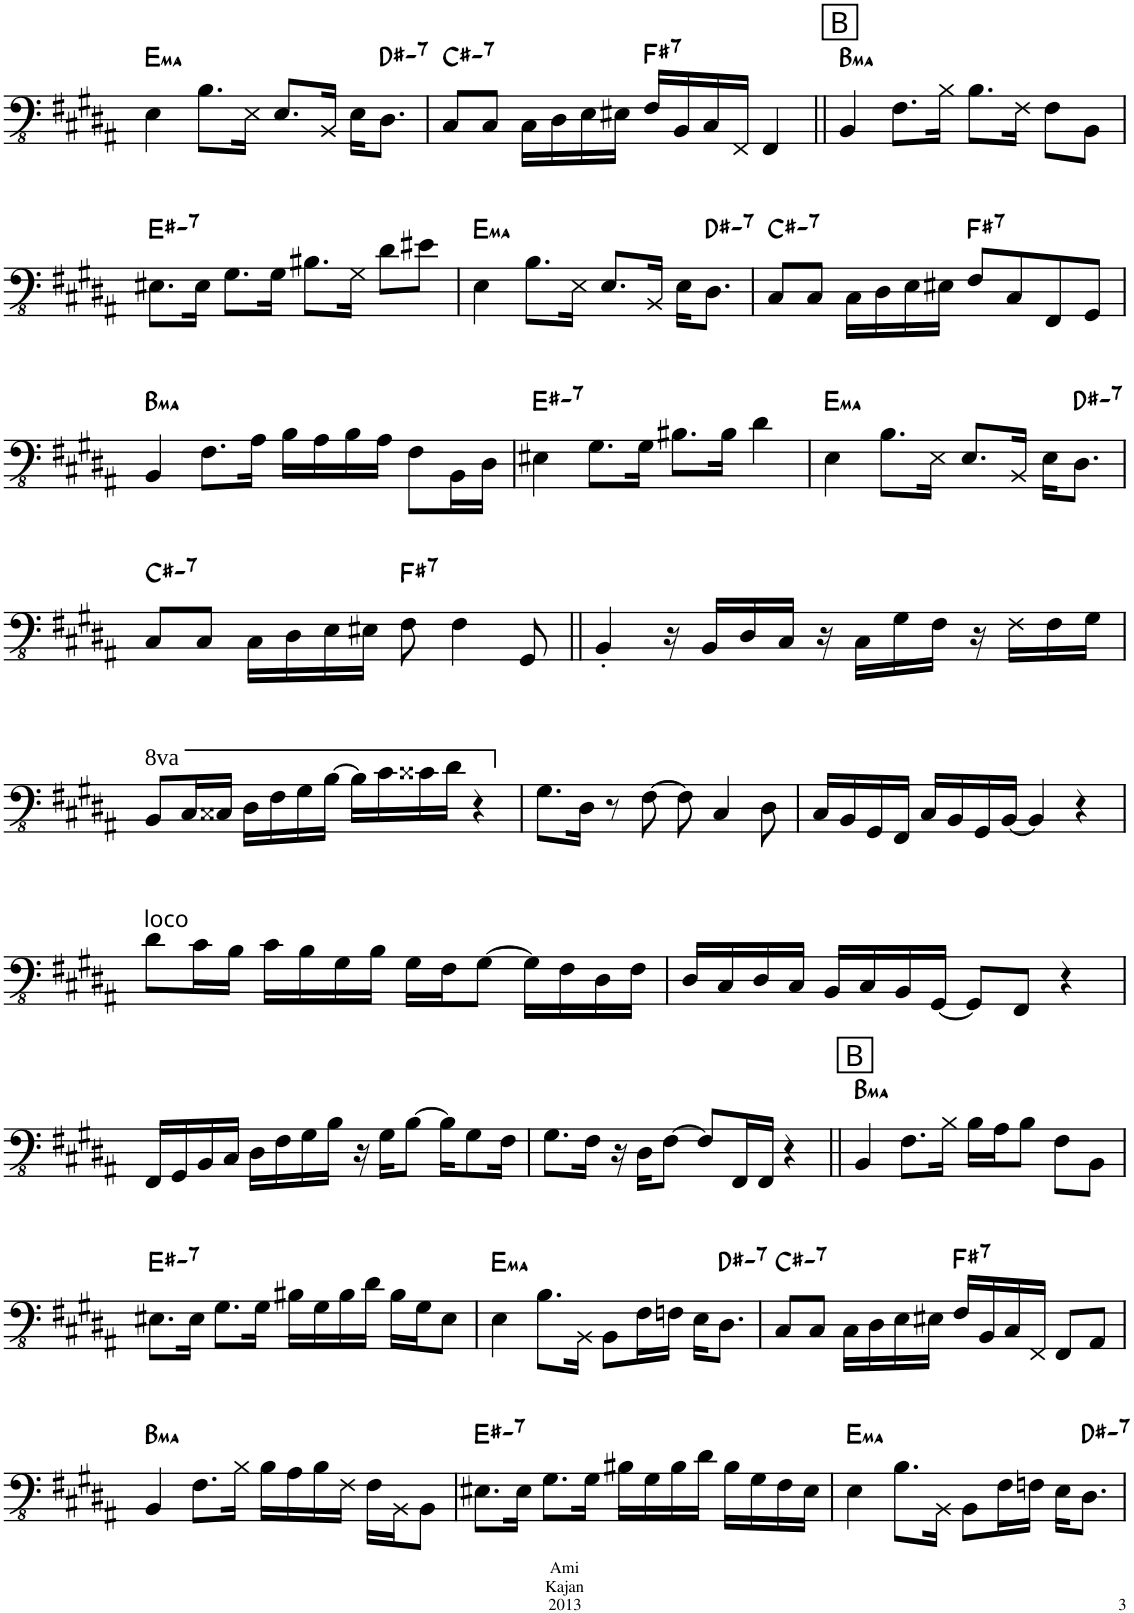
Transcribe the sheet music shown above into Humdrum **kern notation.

**kern	**harte
*part1	*part1
*staff1	*
*I"Fretless Electric Bass	*
!!LO:PB:g=z
*clefFv4	*
*k[f#c#g#d#a#]	*
*M4/4	*
=52	=52
!	!LO:H:kt=ma
4EE\	E:maj
8.BB\L	.
16EE\Jk	.
8.EE/L	.
16BBB/Jk	.
16EE\KL	.
!	!LO:H:kt=7
8.DD#\J	D#:min7
=53	=53
!	!LO:H:kt=7
8CC#/L	C#:min7
8CC#/J	.
16CC#\LL	.
16DD#\	.
16EE\	.
16EE#X\JJ	.
!	!LO:H:kt=7
16FF#/LL	F#:7
16BBB/	.
16CC#/	.
16FFF#/JJ	.
4FFF#/	.
=54||	=54||
!LO:TX:a:B:t=B	!LO:H:kt=ma
4BBB/	B:maj
8.FF#\L	.
16BB\Jk	.
8.BB\L	.
16FF#\Jk	.
8FF#\L	.
8BBB\J	.
!!LO:LB:g=z
=55	=55
!	!LO:H:kt=7
8.EE#X\L	E#:min7
16EE#\Jk	.
8.GG#\L	.
16GG#\Jk	.
8.BB#X\L	.
16GG#\Jk	.
8D#\L	.
8E#X\J	.
=56	=56
!	!LO:H:kt=ma
4EE\	E:maj
8.BB\L	.
16EE\Jk	.
8.EE/L	.
16BBB/Jk	.
16EE\KL	.
!	!LO:H:kt=7
8.DD#\J	D#:min7
=57	=57
!	!LO:H:kt=7
8CC#/L	C#:min7
8CC#/J	.
16CC#\LL	.
16DD#\	.
16EE\	.
16EE#X\JJ	.
!	!LO:H:kt=7
8FF#/L	F#:7
8CC#/	.
8FFF#/	.
8GGG#/J	.
!!LO:LB:g=z
=58	=58
!	!LO:H:kt=ma
4BBB/	B:maj
8.FF#\L	.
16AA#\Jk	.
16BB\LL	.
16AA#\	.
16BB\	.
16AA#\JJ	.
8FF#\L	.
16BBB\L	.
16DD#\JJ	.
=59	=59
!	!LO:H:kt=7
4EE#X\	E#:min7
8.GG#\L	.
16GG#\Jk	.
8.BB#X\L	.
16BB#\Jk	.
4D#\	.
=60	=60
!	!LO:H:kt=ma
4EE\	E:maj
8.BB\L	.
16EE\Jk	.
8.EE/L	.
16BBB/Jk	.
16EE\KL	.
!	!LO:H:kt=7
8.DD#\J	D#:min7
!!LO:LB:g=z
=61	=61
!	!LO:H:kt=7
8CC#/L	C#:min7
8CC#/J	.
16CC#\LL	.
16DD#\	.
16EE\	.
16EE#X\JJ	.
!	!LO:H:kt=7
8FF#\	F#:7
4FF#\	.
8GGG#/	.
=62||	=62||
4BBB'/	.
16r	.
16BBB/LL	.
16DD#/	.
16CC#/JJ	.
16r	.
16CC#\LL	.
16GG#\	.
16FF#\JJ	.
16r	.
16FF#\LL	.
16FF#\	.
16GG#\JJ	.
!!LO:LB:g=z
=63	=63
*8va	*
8BB/L	.
16C#/L	.
16C##X/JJ	.
16D#\LL	.
16F#\	.
16G#\	.
[16B\JJ	.
16B\LL]	.
16c#\	.
16c##X\	.
16d#\JJ	.
4r	.
=64	=64
*X8va	*
8.GG#\L	.
16DD#\Jk	.
8r	.
[8FF#\	.
8FF#\]	.
4CC#/	.
8DD#\	.
=65	=65
16CC#/LL	.
16BBB/	.
16GGG#/	.
16FFF#/JJ	.
16CC#/LL	.
16BBB/	.
16GGG#/	.
[16BBB/JJ	.
4BBB/]	.
4r	.
!!LO:LB:g=z
=66	=66
!LO:TX:a:t=loco	!
8D#\L	.
16C#\L	.
16BB\JJ	.
16C#\LL	.
16BB\	.
16GG#\	.
16BB\JJ	.
16GG#\LL	.
16FF#\J	.
[8GG#\J	.
16GG#\LL]	.
16FF#\	.
16DD#\	.
16FF#\JJ	.
=67	=67
16DD#/LL	.
16CC#/	.
16DD#/	.
16CC#/JJ	.
16BBB/LL	.
16CC#/	.
16BBB/	.
[16GGG#/JJ	.
8GGG#/L]	.
8FFF#/J	.
4r	.
!!LO:LB:g=z
=68	=68
16FFF#/LL	.
16GGG#/	.
16BBB/	.
16CC#/JJ	.
16DD#\LL	.
16FF#\	.
16GG#\	.
16BB\JJ	.
16r	.
16GG#\KL	.
[8BB\J	.
16BB\KL]	.
8GG#\	.
16FF#\Jk	.
=69	=69
8.GG#\L	.
16FF#\Jk	.
16r	.
16DD#\KL	.
[8FF#\J	.
8FF#/L]	.
16FFF#/L	.
16FFF#/JJ	.
4r	.
=70||	=70||
!LO:TX:a:B:t=B	!LO:H:kt=ma
4BBB/	B:maj
8.FF#\L	.
16BB\Jk	.
16BB\LL	.
16AA#\J	.
8BB\J	.
8FF#\L	.
8BBB\J	.
!!LO:LB:g=z
=71	=71
!	!LO:H:kt=7
8.EE#X\L	E#:min7
16EE#\Jk	.
8.GG#\L	.
16GG#\Jk	.
16BB#X\LL	.
16GG#\	.
16BB#\	.
16D#\JJ	.
16BB#\LL	.
16GG#\J	.
8EE#\J	.
=72	=72
!	!LO:H:kt=ma
4EE\	E:maj
8.BB\L	.
16BBB\Jk	.
8BBB\L	.
16FF#\L	.
16FFn\JJ	.
16EE\KL	.
!	!LO:H:kt=7
8.DD#\J	D#:min7
=73	=73
!	!LO:H:kt=7
8CC#/L	C#:min7
8CC#/J	.
16CC#\LL	.
16DD#\	.
16EE\	.
16EE#X\JJ	.
!	!LO:H:kt=7
16FF#/LL	F#:7
16BBB/	.
16CC#/	.
16FFF#/JJ	.
8FFF#/L	.
8AAA#/J	.
!!LO:LB:g=z
=74	=74
!	!LO:H:kt=ma
4BBB/	B:maj
8.FF#\L	.
16BB\Jk	.
16BB\LL	.
16AA#\	.
16BB\	.
16FF#\JJ	.
16FF#\LL	.
16BBB\J	.
8BBB\J	.
=75	=75
!	!LO:H:kt=7
8.EE#X\L	E#:min7
16EE#\Jk	.
8.GG#\L	.
16GG#\Jk	.
16BB#X\LL	.
16GG#\	.
16BB#\	.
16D#\JJ	.
16BB#\LL	.
16GG#\	.
16FF#\	.
16EE#\JJ	.
=76	=76
!	!LO:H:kt=ma
4EE\	E:maj
8.BB\L	.
16BBB\Jk	.
8BBB\L	.
16FF#\L	.
16FFn\JJ	.
16EE\KL	.
!	!LO:H:kt=7
8.DD#\J	D#:min7
=	=
*-	*-
